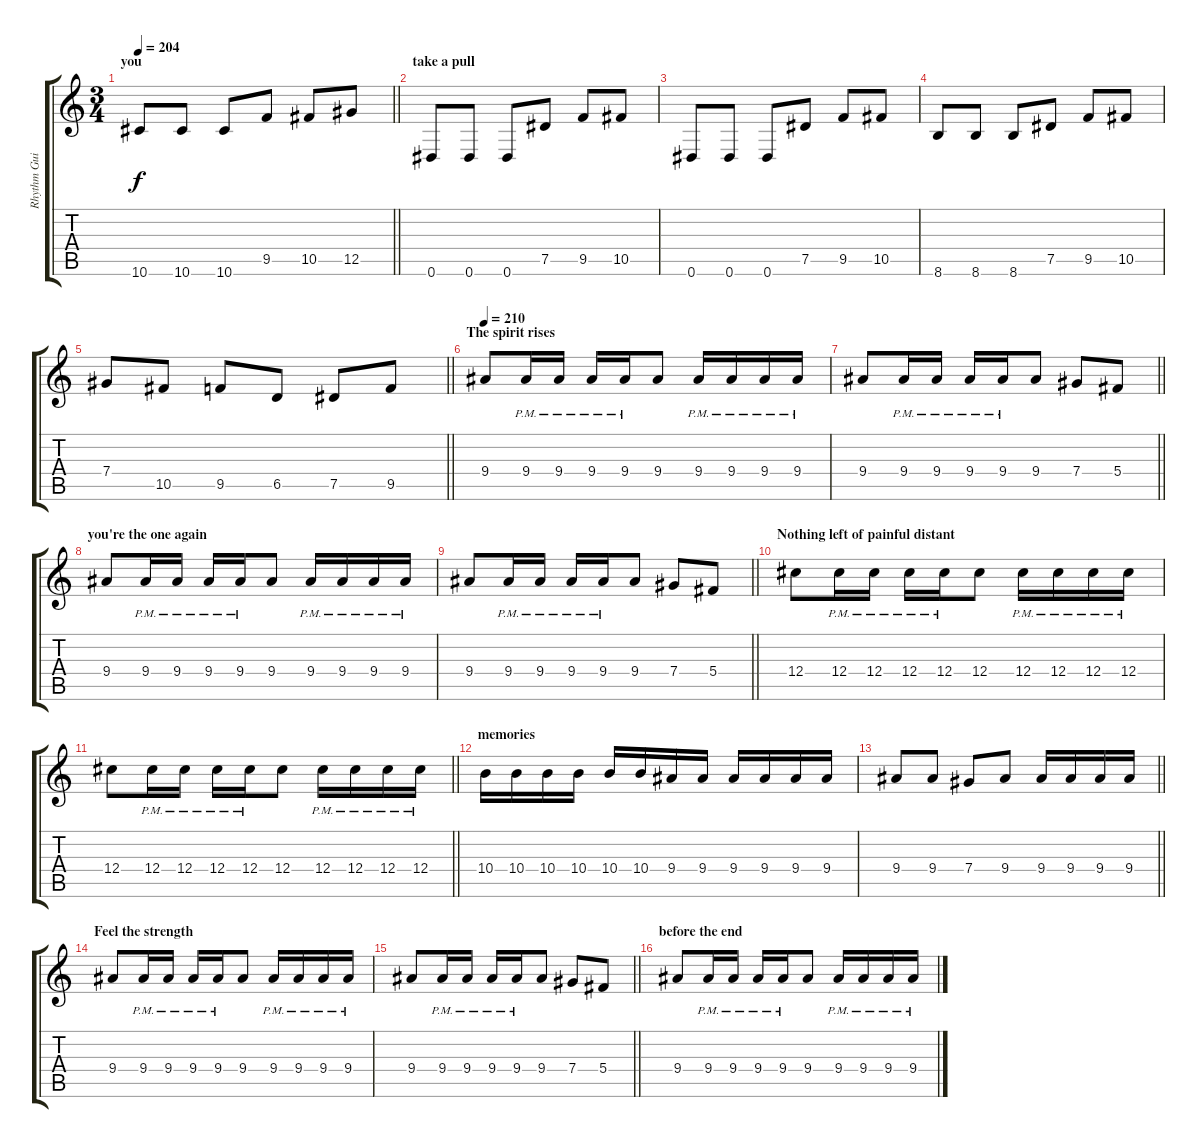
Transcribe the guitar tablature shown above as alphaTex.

\track ("Rhythm Guitar" "Rhythm Gui") {instrument overdrivenguitar}
\staff {score tabs}
\tuning (Eb4 Bb3 Gb3 Db3 Ab2 Eb2) {hide}
\ts (3 4)
\section ("" "you ")
\tempo 204
\clef g2
\barLineRight lightlight
\ks c
10.6.8{dy f} 10.6.8 10.6.8 9.5.8 10.5.8 12.5.8 |
\section ("" "take a pull")
0.6.8 0.6.8 0.6.8 7.5.8 9.5.8 10.5.8 |
0.6.8 0.6.8 0.6.8 7.5.8 9.5.8 10.5.8 |
8.6.8 8.6.8 8.6.8 7.5.8 9.5.8 10.5.8 |
\barLineRight lightlight
7.4.8 10.5.8 9.5.8 6.5.8 7.5.8 9.5.8 |
\section ("" "The spirit rises ")
\tempo 210
9.4.8 9.4{pm}.16 9.4{pm}.16 9.4{pm}.16 9.4{pm}.16 9.4.8 9.4{pm}.16 9.4{pm}.16 9.4{pm}.16 9.4{pm}.16 |
\barLineRight lightlight
9.4.8 9.4{pm}.16 9.4{pm}.16 9.4{pm}.16 9.4{pm}.16 9.4.8 7.4.8 5.4.8 |
\section ("" "you're the one again")
9.4.8 9.4{pm}.16 9.4{pm}.16 9.4{pm}.16 9.4{pm}.16 9.4.8 9.4{pm}.16 9.4{pm}.16 9.4{pm}.16 9.4{pm}.16 |
\barLineRight lightlight
9.4.8 9.4{pm}.16 9.4{pm}.16 9.4{pm}.16 9.4{pm}.16 9.4.8 7.4.8 5.4.8 |
\section ("" "Nothing left of painful distant ")
12.4.8 12.4{pm}.16 12.4{pm}.16 12.4{pm}.16 12.4{pm}.16 12.4.8 12.4{pm}.16 12.4{pm}.16 12.4{pm}.16 12.4{pm}.16 |
\barLineRight lightlight
12.4.8 12.4{pm}.16 12.4{pm}.16 12.4{pm}.16 12.4{pm}.16 12.4.8 12.4{pm}.16 12.4{pm}.16 12.4{pm}.16 12.4{pm}.16 |
\section ("" "memories")
10.4.16 10.4.16 10.4.16 10.4.16 10.4.16 10.4.16 9.4.16 9.4.16 9.4.16 9.4.16 9.4.16 9.4.16 |
\barLineRight lightlight
9.4.8 9.4.8 7.4.8 9.4.8 9.4.16 9.4.16 9.4.16 9.4.16 |
\section ("" "Feel the strength ")
9.4.8 9.4{pm}.16 9.4{pm}.16 9.4{pm}.16 9.4{pm}.16 9.4.8 9.4{pm}.16 9.4{pm}.16 9.4{pm}.16 9.4{pm}.16 |
\barLineRight lightlight
9.4.8 9.4{pm}.16 9.4{pm}.16 9.4{pm}.16 9.4{pm}.16 9.4.8 7.4.8 5.4.8 |
\section ("" "before the end")
9.4.8 9.4{pm}.16 9.4{pm}.16 9.4{pm}.16 9.4{pm}.16 9.4.8 9.4{pm}.16 9.4{pm}.16 9.4{pm}.16 9.4{pm}.16
